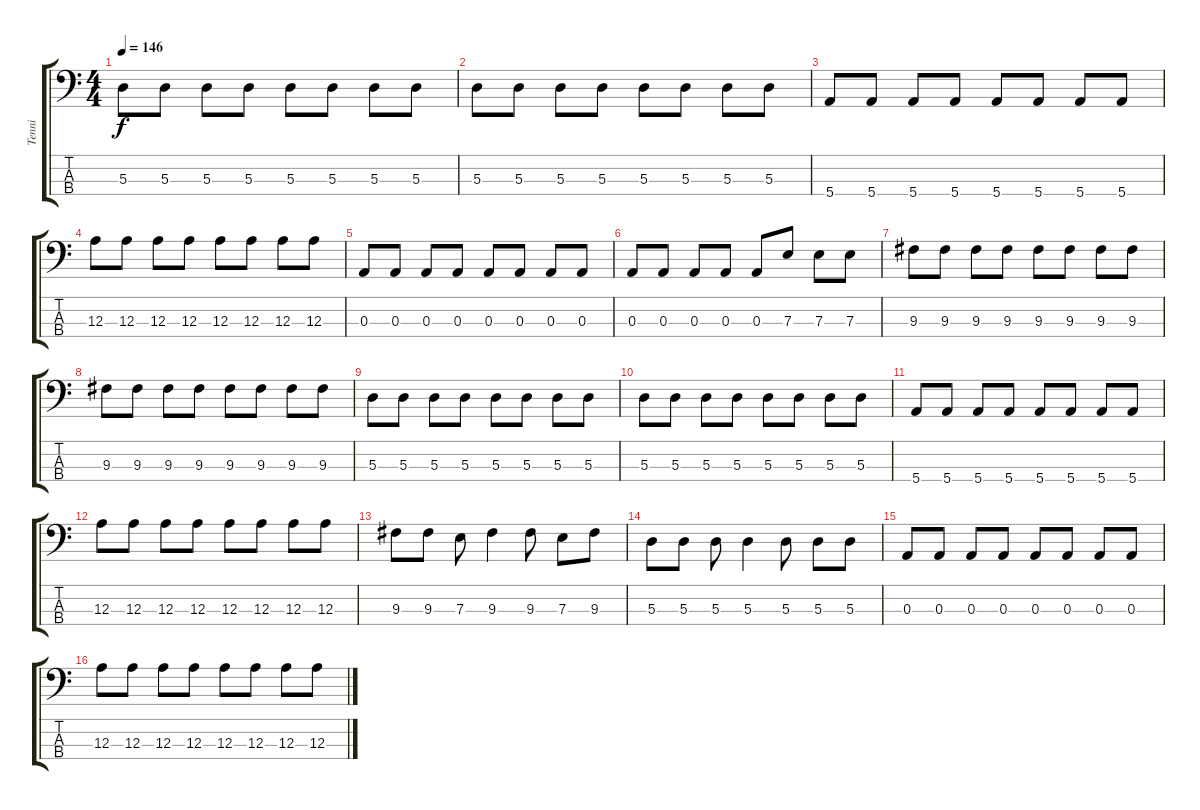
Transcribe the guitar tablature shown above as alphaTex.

\track ("Tenni" "Tenni") {instrument electricbassfinger}
\staff {score tabs}
\tuning (G2 D2 A1 E1) {hide}
\ts (4 4)
\tempo 146
\clef f4
\ks c
5.3.8{dy f} 5.3.8 5.3.8 5.3.8 5.3.8 5.3.8 5.3.8 5.3.8 |
5.3.8 5.3.8 5.3.8 5.3.8 5.3.8 5.3.8 5.3.8 5.3.8 |
5.4.8 5.4.8 5.4.8 5.4.8 5.4.8 5.4.8 5.4.8 5.4.8 |
12.3.8 12.3.8 12.3.8 12.3.8 12.3.8 12.3.8 12.3.8 12.3.8 |
0.3.8 0.3.8 0.3.8 0.3.8 0.3.8 0.3.8 0.3.8 0.3.8 |
0.3.8 0.3.8 0.3.8 0.3.8 0.3.8 7.3.8 7.3.8 7.3.8 |
9.3.8 9.3.8 9.3.8 9.3.8 9.3.8 9.3.8 9.3.8 9.3.8 |
9.3.8 9.3.8 9.3.8 9.3.8 9.3.8 9.3.8 9.3.8 9.3.8 |
5.3.8 5.3.8 5.3.8 5.3.8 5.3.8 5.3.8 5.3.8 5.3.8 |
5.3.8 5.3.8 5.3.8 5.3.8 5.3.8 5.3.8 5.3.8 5.3.8 |
5.4.8 5.4.8 5.4.8 5.4.8 5.4.8 5.4.8 5.4.8 5.4.8 |
12.3.8 12.3.8 12.3.8 12.3.8 12.3.8 12.3.8 12.3.8 12.3.8 |
9.3.8 9.3.8 7.3.8 9.3.4 9.3.8 7.3.8 9.3.8 |
5.3.8 5.3.8 5.3.8 5.3.4 5.3.8 5.3.8 5.3.8 |
0.3.8 0.3.8 0.3.8 0.3.8 0.3.8 0.3.8 0.3.8 0.3.8 |
12.3.8 12.3.8 12.3.8 12.3.8 12.3.8 12.3.8 12.3.8 12.3.8
